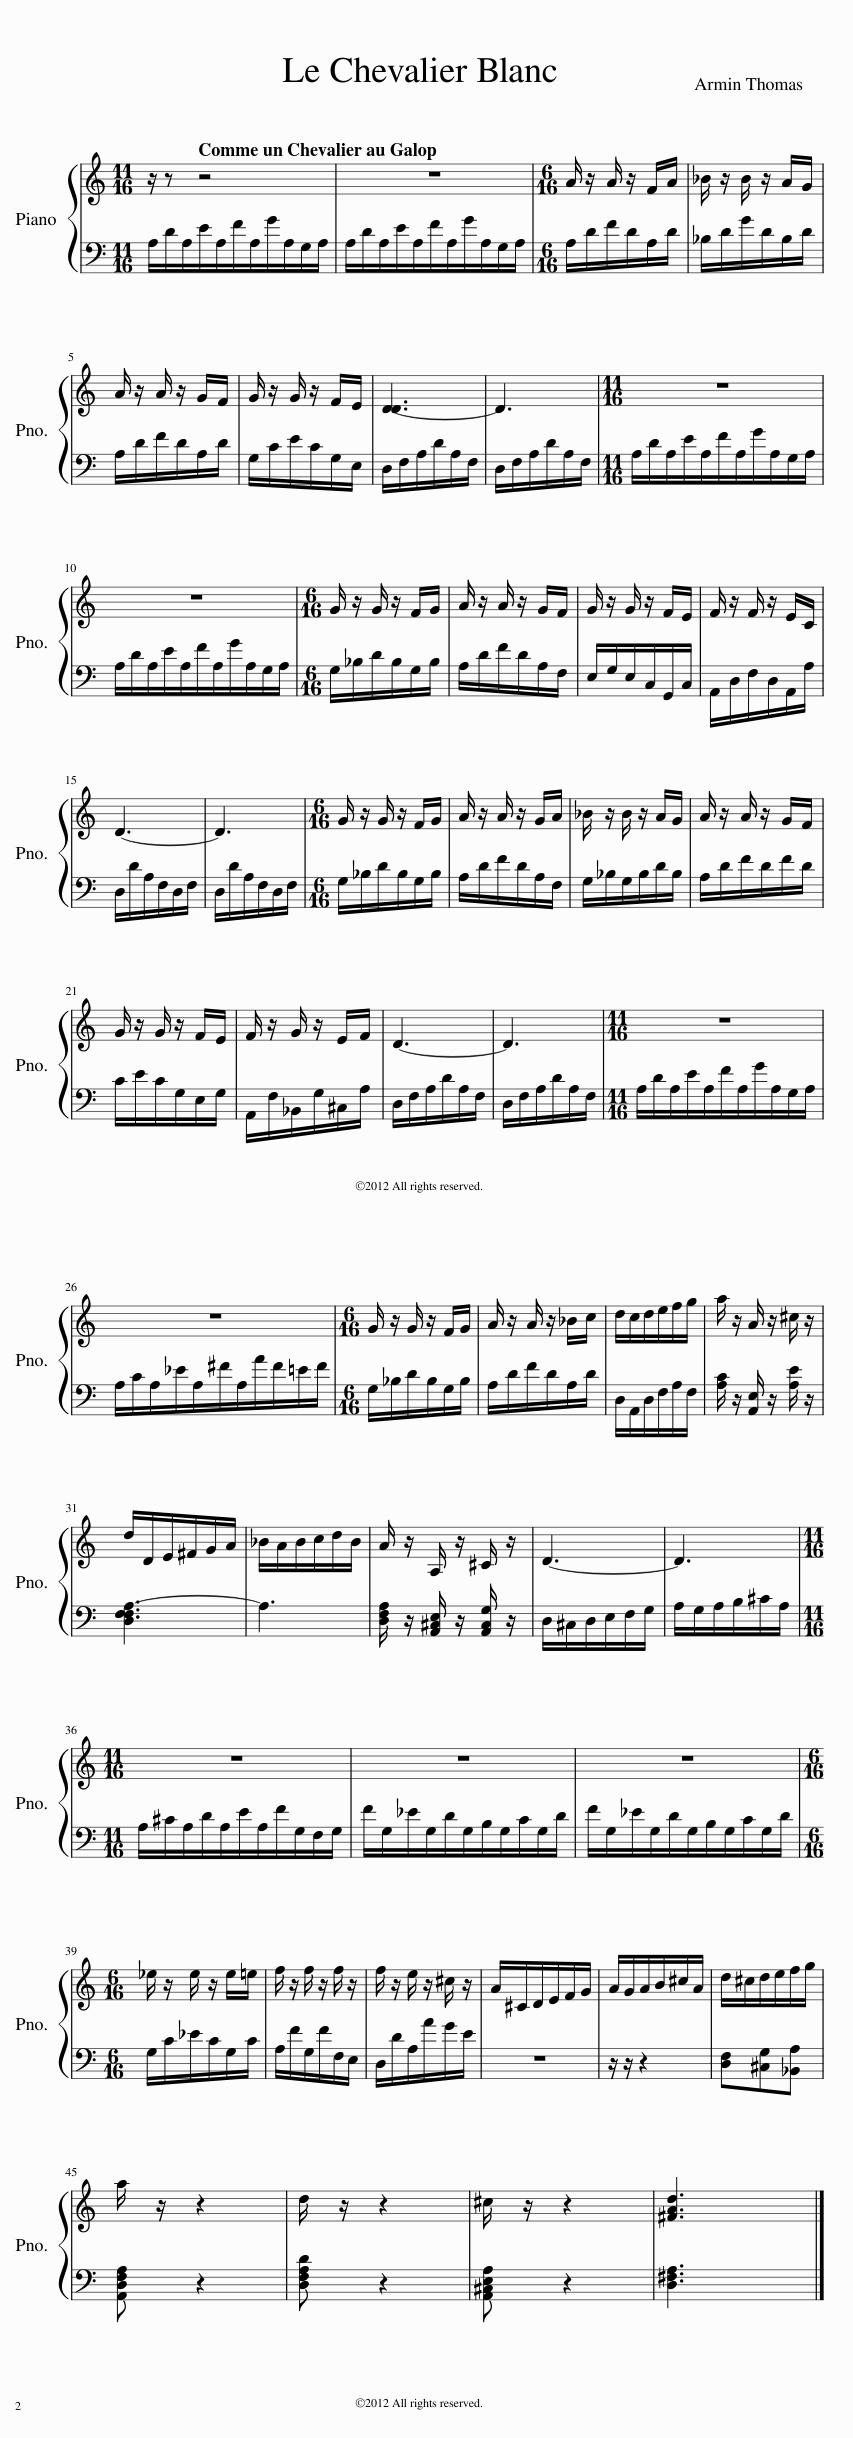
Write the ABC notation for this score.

X:1
%%score { 1 | 2 }
L:1/8
M:11/16
I:linebreak $
K:C
V:1 treble
V:2 bass
V:1
 z/ z[Q:1/4=130] z4 | z11/2 |[M:6/16] A/ z/ A/ z/ F/A/ | _B/ z/ B/ z/ A/G/ |$ A/ z/ A/ z/ G/F/ | %5
 G/ z/ G/ z/ F/E/ | [D-D]3 | D3 |[M:11/16] z11/2 |$ z11/2 | %10
[M:6/16] G/ z/ G/ z/ F/G/ | A/ z/ A/ z/ G/F/ | G/ z/ G/ z/ F/E/ | F/ z/ F/ z/ E/C/ |$ D3- | %15
 D3 |[M:6/16] G/ z/ G/ z/ F/G/ | A/ z/ A/ z/ G/A/ | _B/ z/ B/ z/ A/G/ | A/ z/ A/ z/ G/F/ |$ %20
 G/ z/ G/ z/ F/E/ | F/ z/ G/ z/ E/F/ | D3- | D3 |[M:11/16] z11/2 |$ %25
 z11/2 |[M:6/16] G/ z/ G/ z/ F/G/ | A/ z/ A/ z/ _B/c/ | d/c/d/e/f/g/ | a/ z/ A/ z/ ^c/ z/ |$ %30
 d/D/E/^F/G/A/ | _B/A/B/c/d/B/ | A/ z/ A,/ z/ ^C/ z/ | D3- | D3 |$ %35
[M:11/16] z11/2 | z11/2 | z11/2 |$[M:6/16] _e/ z/ e/ z/ e/=e/ | f/ z/ f/ z/ f/ z/ | %40
 f/ z/ e/ z/ ^c/ z/ | A/^C/D/E/F/G/ | A/G/A/B/^c/A/ | d/^c/d/e/f/g/ |$ a/ z/ z2 | %45
 d/ z/ z2 | ^c/ z/ z2 | [^FAd]3 |] %48
V:2
 A,/D/A,/E/A,/F/A,/G/A,/G,/A,/ | A,/D/A,/E/A,/F/A,/G/A,/G,/A,/ |[M:6/16] A,/D/F/D/A,/D/ | _B,/D/G/D/B,/D/ |$ A,/D/F/D/A,/D/ | %5
 G,/C/E/C/G,/E,/ | D,/F,/A,/D/A,/F,/ | D,/F,/A,/D/A,/F,/ |[M:11/16] A,/D/A,/E/A,/F/A,/G/A,/G,/A,/ |$ A,/D/A,/E/A,/F/A,/G/A,/G,/A,/ | %10
[M:6/16] G,/_B,/D/B,/G,/B,/ | A,/D/F/D/A,/F,/ | E,/G,/E,/C,/G,,/C,/ | A,,/D,/F,/D,/A,,/A,/ |$ D,/D/A,/F,/D,/F,/ | %15
 D,/D/A,/F,/D,/F,/ |[M:6/16] G,/_B,/D/B,/G,/B,/ | A,/D/F/D/A,/F,/ | G,/_B,/G,/B,/D/B,/ | A,/D/F/D/F/D/ |$ %20
 C/E/C/G,/E,/G,/ | A,,/F,/_B,,/G,/^C,/A,/ | D,/F,/A,/D/A,/F,/ | D,/F,/A,/D/A,/F,/ |[M:11/16] A,/D/A,/E/A,/F/A,/G/A,/G,/A,/ |$ %25
 A,/C/A,/_E/A,/^F/A,/A/F/=E/F/ |[M:6/16] G,/_B,/D/B,/G,/B,/ | A,/D/F/D/A,/D/ | D,/A,,/D,/F,/A,/F,/ | [A,C]/ z/ [A,,E,]/ z/ [A,E]/ z/ |$ %30
 [D,F,F,A,-]3 | A,3 | [D,F,A,]/ z/ [A,,^C,E,]/ z/ [A,,C,G,]/ z/ | D,/^C,/D,/E,/F,/G,/ | A,/G,/A,/B,/^C/A,/ |$ %35
[M:11/16] A,/^C/A,/D/A,/E/A,/F/G,/F,/G,/ | F/G,/_E/G,/D/G,/B,/G,/C/G,/D/ | F/G,/_E/G,/D/G,/B,/G,/C/G,/D/ |$[M:6/16] G,/C/_E/C/G,/C/ | A,/F/G,/F/F,/E,/ | %40
 D,/D/A,/A/G/E/ | z3 | z/ z/ z2 | [D,F,][^C,G,][_B,,A,] |$ [A,,D,F,A,] z2 | %45
 [D,F,A,D] z2 | [A,,^C,E,A,] z2 | [D,^F,A,]3 |] %48
